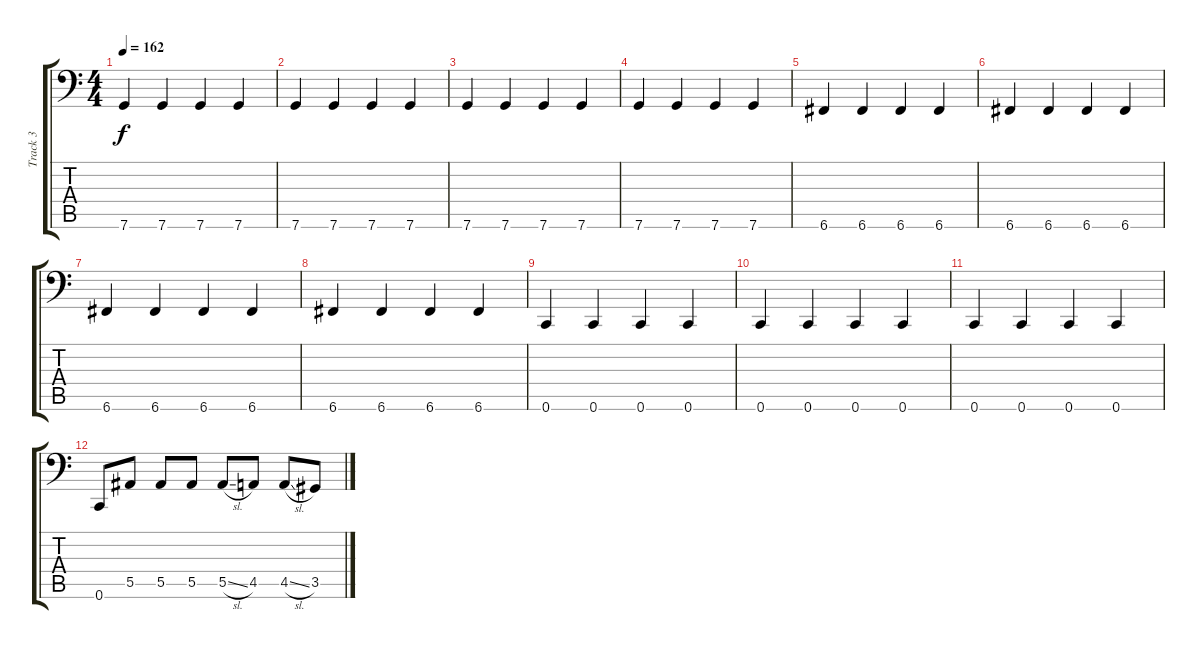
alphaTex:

\track ("Track 3" "Track 3") {instrument electricbassfinger}
\staff {score tabs}
\tuning (Db3 Ab2 Eb2 Bb1 F1 C1) {hide}
\ts (4 4)
\tempo 162
\clef f4
\ks c
7.6.4{dy f} 7.6.4 7.6.4 7.6.4 |
7.6.4 7.6.4 7.6.4 7.6.4 |
7.6.4 7.6.4 7.6.4 7.6.4 |
7.6.4 7.6.4 7.6.4 7.6.4 |
6.6.4 6.6.4 6.6.4 6.6.4 |
6.6.4 6.6.4 6.6.4 6.6.4 |
6.6.4 6.6.4 6.6.4 6.6.4 |
6.6.4 6.6.4 6.6.4 6.6.4 |
0.6.4 0.6.4 0.6.4 0.6.4 |
0.6.4 0.6.4 0.6.4 0.6.4 |
0.6.4 0.6.4 0.6.4 0.6.4 |
0.6.8 5.5.8 5.5.8 5.5.8 5.5{sl}.8 4.5.8 4.5{sl}.8 3.5.8
